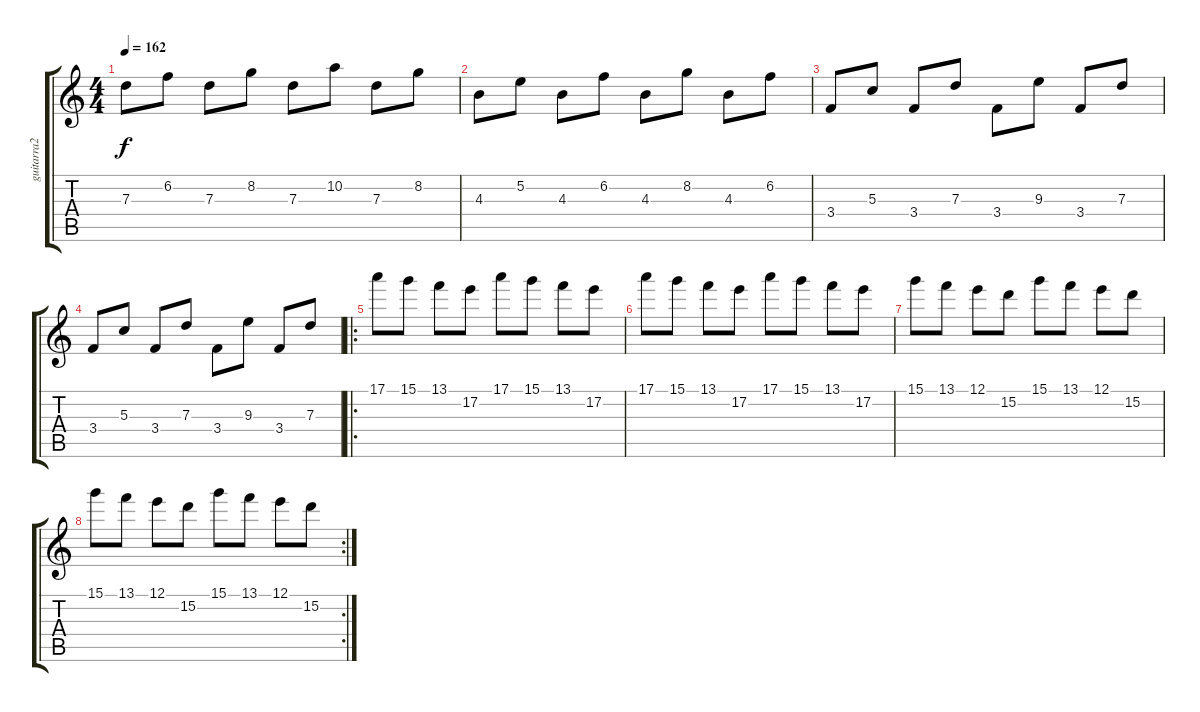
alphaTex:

\track ("guitarra2" "guitarra2") {instrument overdrivenguitar}
\staff {score tabs}
\tuning (E4 B3 G3 D3 A2 E2) {hide}
\ts (4 4)
\tempo 162
\clef g2
\ks c
7.3.8{dy f} 6.2.8 7.3.8 8.2.8 7.3.8 10.2.8 7.3.8 8.2.8 |
4.3.8 5.2.8 4.3.8 6.2.8 4.3.8 8.2.8 4.3.8 6.2.8 |
3.4.8 5.3.8 3.4.8 7.3.8 3.4.8 9.3.8 3.4.8 7.3.8 |
3.4.8 5.3.8 3.4.8 7.3.8 3.4.8 9.3.8 3.4.8 7.3.8 |
\ro
17.1.8 15.1.8 13.1.8 17.2.8 17.1.8 15.1.8 13.1.8 17.2.8 |
17.1.8 15.1.8 13.1.8 17.2.8 17.1.8 15.1.8 13.1.8 17.2.8 |
15.1.8 13.1.8 12.1.8 15.2.8 15.1.8 13.1.8 12.1.8 15.2.8 |
\rc 2
15.1.8 13.1.8 12.1.8 15.2.8 15.1.8 13.1.8 12.1.8 15.2.8
